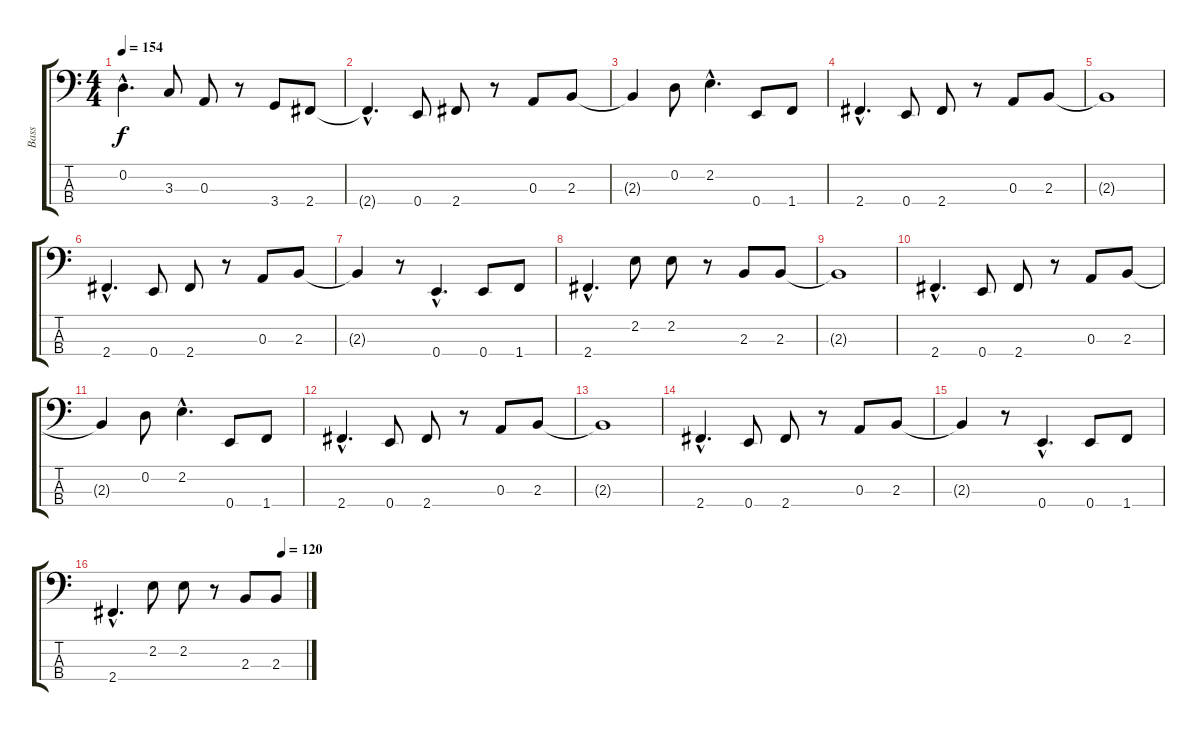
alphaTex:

\track ("Bass" "Bass") {instrument electricbassfinger}
\staff {score tabs}
\tuning (G2 D2 A1 E1) {hide}
\ts (4 4)
\tempo 154
\clef f4
\ks c
0.2{hac t}.4{d dy f} 3.3.8 0.3.8 r.8 3.4.8 2.4.8 |
2.4{hac t}.4{d} 0.4.8 2.4.8 r.8 0.3.8 2.3.8 |
2.3{t}.4 0.2.8 2.2{hac}.4{d} 0.4.8 1.4.8 |
2.4{hac}.4{d} 0.4.8 2.4.8 r.8 0.3.8 2.3.8 |
2.3{t}.1 |
2.4{hac}.4{d} 0.4.8 2.4.8 r.8 0.3.8 2.3.8 |
2.3{t}.4 r.8 0.4{hac}.4{d} 0.4.8 1.4.8 |
2.4{hac}.4{d} 2.2.8 2.2.8 r.8 2.3.8 2.3.8 |
2.3{t}.1 |
2.4{hac}.4{d} 0.4.8 2.4.8 r.8 0.3.8 2.3.8 |
2.3{t}.4 0.2.8 2.2{hac}.4{d} 0.4.8 1.4.8 |
2.4{hac}.4{d} 0.4.8 2.4.8 r.8 0.3.8 2.3.8 |
2.3{t}.1 |
2.4{hac}.4{d} 0.4.8 2.4.8 r.8 0.3.8 2.3.8 |
2.3{t}.4 r.8 0.4{hac}.4{d} 0.4.8 1.4.8 |
\tempo (120 0.875)
2.4{hac}.4{d} 2.2.8 2.2.8 r.8 2.3.8 2.3.8
